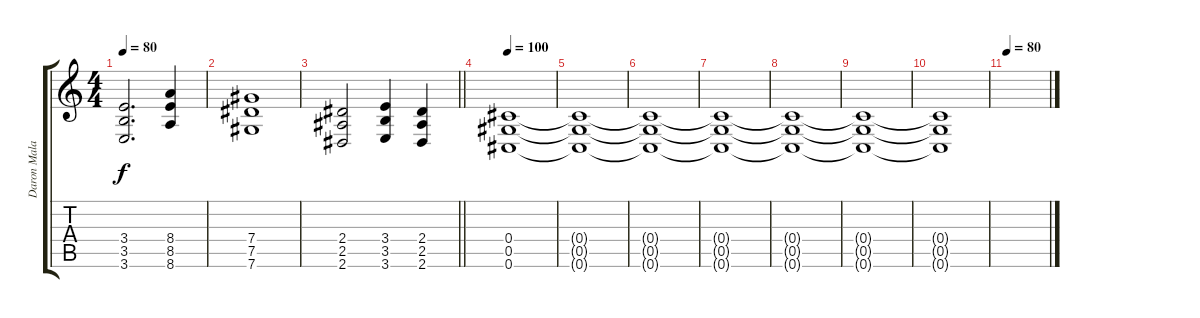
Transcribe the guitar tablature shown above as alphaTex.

\track ("Daron Malakian(Guitar 2)" "Daron Mala") {instrument overdrivenguitar}
\staff {score tabs}
\tuning (Eb4 Bb3 Gb3 Db3 Ab2 Db2) {hide}
\ts (4 4)
\tempo 80
\clef g2
\ks c
(3.4 3.5 3.6).2{d dy f} (8.4 8.5 8.6).4 |
(7.4 7.5 7.6).1 |
\barLineRight lightlight
(2.4 2.5 2.6).2 (3.4 3.5 3.6).4 (2.4 2.5 2.6).4 |
\tempo 100
(0.4 0.5 0.6).1 |
(0.4{t} 0.5{t} 0.6{t}).1 |
(0.4{t} 0.5{t} 0.6{t}).1 |
(0.4{t} 0.5{t} 0.6{t}).1 |
(0.4{t} 0.5{t} 0.6{t}).1 |
(0.4{t} 0.5{t} 0.6{t}).1 |
(0.4{t} 0.5{t} 0.6{t}).1 |
\tempo 80
